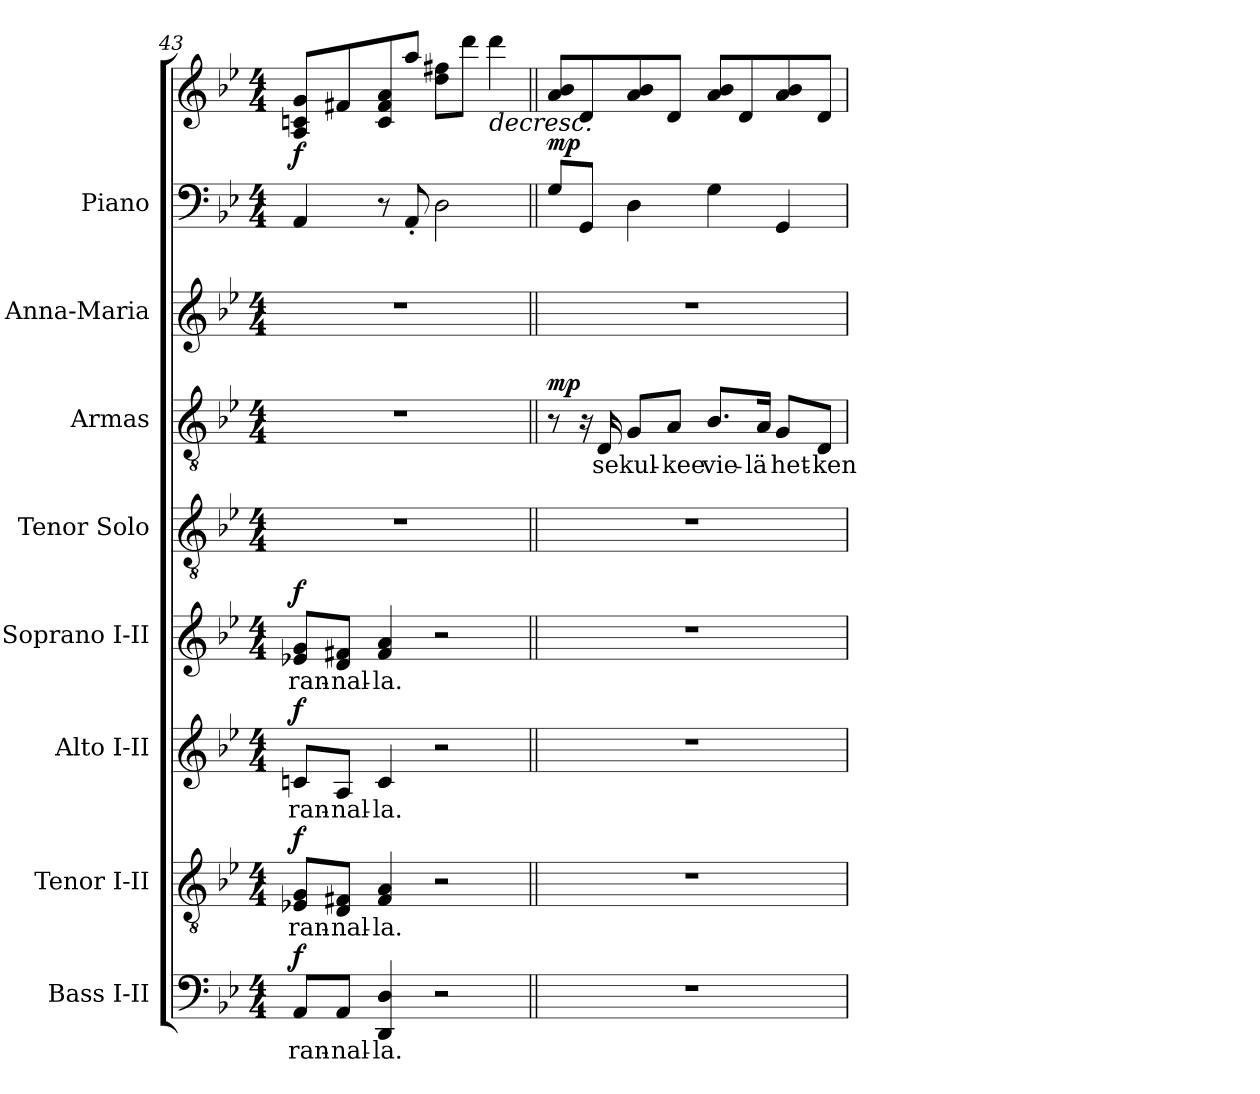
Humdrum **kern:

**kern	**text	**dynam	**kern	**text	**dynam	**kern	**text	**dynam	**kern	**text	**dynam	**kern	**kern	**text	**dynam	**kern	**kern	**kern	**dynam
*part8	*part8	*part8	*part7	*part7	*part7	*part6	*part6	*part6	*part5	*part5	*part5	*part4	*part3	*part3	*part3	*part2	*part1	*part1	*part1
*staff9	*staff9	*staff9	*staff8	*staff8	*staff8	*staff7	*staff7	*staff7	*staff6	*staff6	*staff6	*staff5	*staff4	*staff4	*staff4	*staff3	*staff2	*staff1	*staff1/2
*I"Bass I-II	*	*	*I"Tenor I-II	*	*	*I"Alto I-II	*	*	*I"Soprano I-II	*	*	*I"Tenor Solo	*I"Armas	*	*	*I"Anna-Maria	*I"Piano	*	*
*I'B.	*	*	*I'T.	*	*	*I'A.	*	*	*I'S.	*	*	*I'T. Solo	*I'Armas	*	*	*I'A-M	*I'Pno.	*	*
*clefF4	*	*	*clefGv2	*	*	*clefG2	*	*	*clefG2	*	*	*clefGv2	*clefGv2	*	*	*clefG2	*clefF4	*clefG2	*
*	*	*	*ITrd7c12	*	*	*	*	*	*	*	*	*ITrd7c12	*ITrd7c12	*	*	*	*	*	*
*k[b-e-]	*	*	*k[b-e-]	*	*	*k[b-e-]	*	*	*k[b-e-]	*	*	*k[b-e-]	*k[b-e-]	*	*	*k[b-e-]	*k[b-e-]	*k[b-e-]	*
*B-:	*	*	*B-:	*	*	*B-:	*	*	*B-:	*	*	*B-:	*B-:	*	*	*B-:	*B-:	*B-:	*
*M4/4	*	*	*M4/4	*	*	*M4/4	*	*	*M4/4	*	*	*M4/4	*M4/4	*	*	*M4/4	*M4/4	*M4/4	*
=43	=43	=43	=43	=43	=43	=43	=43	=43	=43	=43	=43	=43	=43	=43	=43	=43	=43	=43	=43
!	!LO:LY:b:color=#000000	!	!	!	!	!	!	!	!	!	!	!	!	!	!	!	!	!	!
!	!	!	!	!LO:LY:b:color=#000000	!	!	!	!	!	!	!	!	!	!	!	!	!	!	!
!	!	!	!	!	!	!	!LO:LY:b:color=#000000	!	!	!	!	!	!	!	!	!	!	!	!
!	!	!	!	!	!	!	!	!	!	!LO:LY:b:color=#000000	!	!	!	!	!	!	!	!	!
8AAi/L	ran-	f	8EE-Xi/ 8GGiL	ran-	f	8cni/L	ran-	f	8e-Xi/ 8giL	ran-	f	1r	1r	.	.	1r	4AAi/	8Ai/ 8cni 8giL	f
!	!LO:LY:b:color=#000000	!	!	!	!	!	!	!	!	!	!	!	!	!	!	!	!	!	!
!	!	!	!	!LO:LY:b:color=#000000	!	!	!	!	!	!	!	!	!	!	!	!	!	!	!
!	!	!	!	!	!	!	!LO:LY:b:color=#000000	!	!	!	!	!	!	!	!	!	!	!	!
!	!	!	!	!	!	!	!	!	!	!LO:LY:b:color=#000000	!	!	!	!	!	!	!	!	!
8AAi/J	-nal-	.	8DDi/ 8FF#XiJ	-nal-	.	8Ai/J	-nal-	.	8di/ 8f#XiJ	-nal-	.	.	.	.	.	.	.	8f#Xi/	.
!	!LO:LY:b:color=#000000	!	!	!	!	!	!	!	!	!	!	!	!	!	!	!	!	!	!
!	!	!	!	!LO:LY:b:color=#000000	!	!	!	!	!	!	!	!	!	!	!	!	!	!	!
!	!	!	!	!	!	!	!LO:LY:b:color=#000000	!	!	!	!	!	!	!	!	!	!	!	!
!	!	!	!	!	!	!	!	!	!	!LO:LY:b:color=#000000	!	!	!	!	!	!	!	!	!
4DDi/ 4Di	-la.	.	4FF#i/ 4AAi	-la.	.	4ci/	-la.	.	4f#i/ 4ai	-la.	.	.	.	.	.	.	8r	8ci/ 8f#i 8ai	]
.	.	.	.	.	.	.	.	.	.	.	.	.	.	.	.	.	8AA'i/	8aai/J	.
2r	.	.	2r	.	.	2r	.	.	2r	.	.	.	.	.	.	.	2Di\	8ddi\ 8ff#XiL	.
.	.	.	.	.	.	.	.	.	.	.	.	.	.	.	.	.	.	8dddi\J	.
!	!	!	!	!	!	!	!	!	!	!	!	!	!	!	!	!	!	!	!LO:HP:b
.	.	.	.	.	.	.	.	.	.	.	.	.	.	.	.	.	.	4dddi\	>
!!LO:LB:g=z
=44||	=44||	=44||	=44||	=44||	=44||	=44||	=44||	=44||	=44||	=44||	=44||	=44||	=44||	=44||	=44||	=44||	=44||	=44||	=44||
1r	.	.	1r	.	.	1r	.	.	1r	.	.	1r	8r	.	mp	1r	8Gi/L	8ai/ 8b-iL	mp
.	.	.	.	.	.	.	.	.	.	.	.	.	16r	.	.	.	8GGi/J	8di/	.
!	!	!	!	!	!	!	!	!	!	!	!	!	!	!LO:LY:b:color=#000000	!	!	!	!	!
.	.	.	.	.	.	.	.	.	.	.	.	.	16DDi/	se	.	.	.	.	.
!	!	!	!	!	!	!	!	!	!	!	!	!	!	!LO:LY:b:color=#000000	!	!	!	!	!
.	.	.	.	.	.	.	.	.	.	.	.	.	8GGi/L	kul-	.	.	4Di\	8ai/ 8b-i	.
!	!	!	!	!	!	!	!	!	!	!	!	!	!	!LO:LY:b:color=#000000	!	!	!	!	!
.	.	.	.	.	.	.	.	.	.	.	.	.	8AAi/J	-kee	.	.	.	8di/J	.
!	!	!	!	!	!	!	!	!	!	!	!	!	!	!LO:LY:b:color=#000000	!	!	!	!	!
.	.	.	.	.	.	.	.	.	.	.	.	.	8.BB-i/L	vie-	.	.	4Gi\	8ai/ 8b-iL	.
.	.	.	.	.	.	.	.	.	.	.	.	.	.	.	.	.	.	8di/	.
!	!	!	!	!	!	!	!	!	!	!	!	!	!	!LO:LY:b:color=#000000	!	!	!	!	!
.	.	.	.	.	.	.	.	.	.	.	.	.	16AAi/Jk	-lä	.	.	.	.	.
!	!	!	!	!	!	!	!	!	!	!	!	!	!	!LO:LY:b:color=#000000	!	!	!	!	!
.	.	.	.	.	.	.	.	.	.	.	.	.	8GGi/L	het-	.	.	4GGi/	8ai/ 8b-i	.
!	!	!	!	!	!	!	!	!	!	!	!	!	!	!LO:LY:b:color=#000000	!	!	!	!	!
.	.	.	.	.	.	.	.	.	.	.	.	.	8DDi/J	-ken	.	.	.	8di/J	.
=	=	=	=	=	=	=	=	=	=	=	=	=	=	=	=	=	=	=	=
*-	*-	*-	*-	*-	*-	*-	*-	*-	*-	*-	*-	*-	*-	*-	*-	*-	*-	*-	*-
